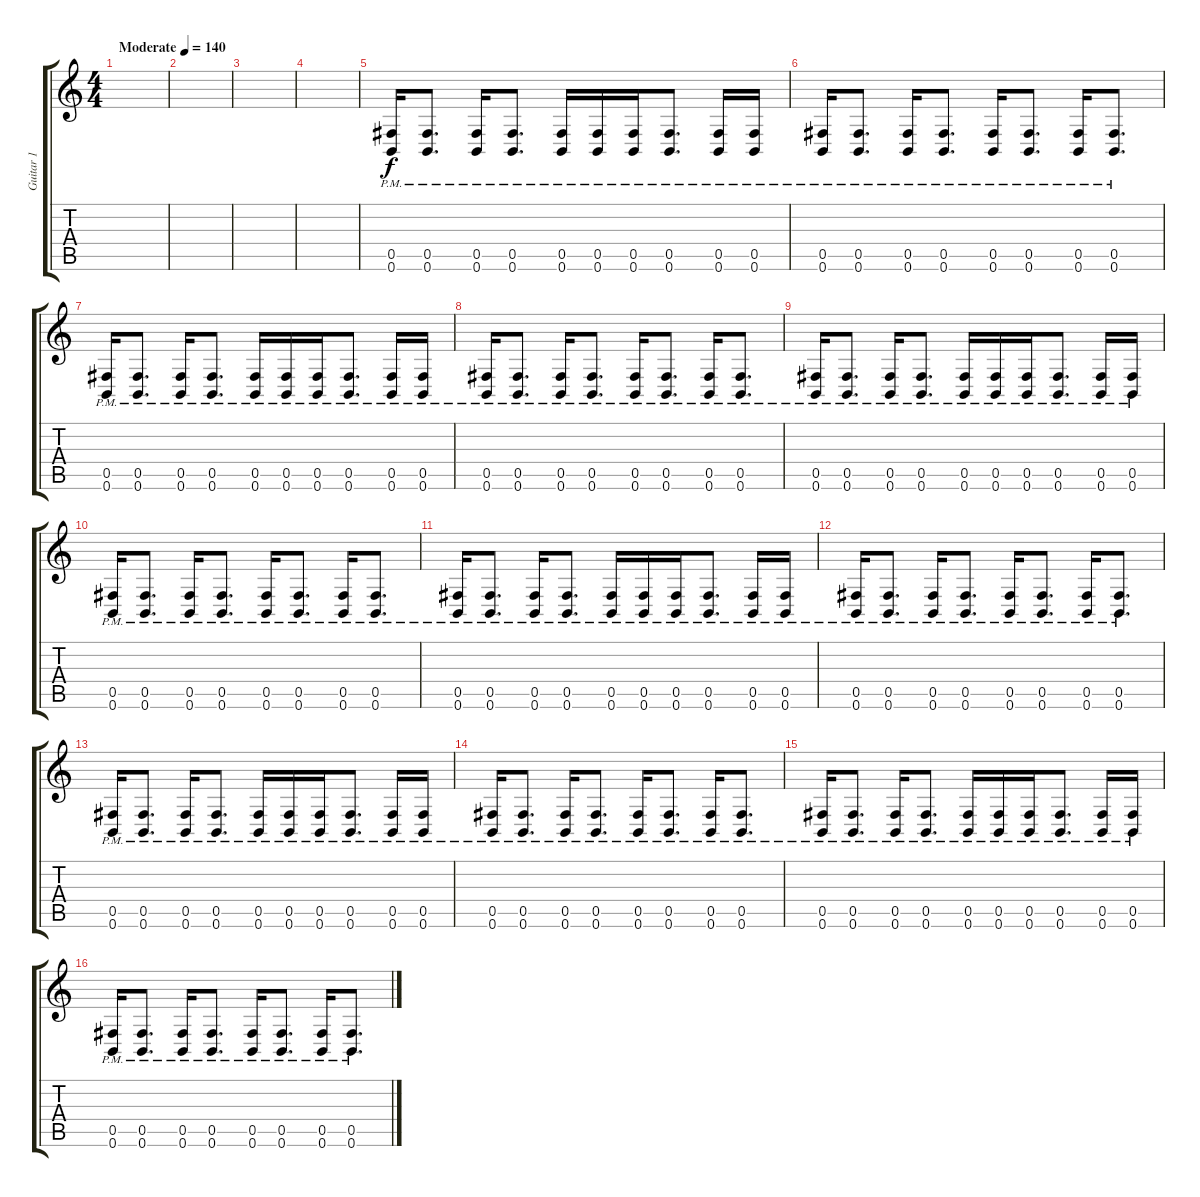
\track ("Guitar 1" "Guitar 1") {instrument distortionguitar}
\staff {score tabs}
\tuning (Db4 Ab3 E3 B2 Gb2 B1) {hide}
\ts (4 4)
\tempo (140 "Moderate")
\tempo 148
\tempo (140 "Moderate")
\clef g2
\ks c
|
|
|
|
(0.5{pm} 0.6{pm}).16 (0.5{pm} 0.6{pm}).8{d} (0.5{pm} 0.6{pm}).16 (0.5{pm} 0.6{pm}).8{d} (0.5{pm} 0.6).16 (0.5{pm} 0.6{pm}).16 (0.5{pm} 0.6{pm}).16 (0.5{pm} 0.6{pm}).8{d} (0.5{pm} 0.6{pm}).16 (0.5{pm} 0.6{pm}).16 |
(0.5{pm} 0.6{pm}).16 (0.5{pm} 0.6{pm}).8{d} (0.5{pm} 0.6{pm}).16 (0.5{pm} 0.6{pm}).8{d} (0.5{pm} 0.6{pm}).16 (0.5{pm} 0.6{pm}).8{d} (0.5{pm} 0.6{pm}).16 (0.5{pm} 0.6{pm}).8{d} |
(0.5{pm} 0.6{pm}).16 (0.5{pm} 0.6{pm}).8{d} (0.5{pm} 0.6{pm}).16 (0.5{pm} 0.6{pm}).8{d} (0.5{pm} 0.6).16 (0.5{pm} 0.6{pm}).16 (0.5{pm} 0.6{pm}).16 (0.5{pm} 0.6{pm}).8{d} (0.5{pm} 0.6{pm}).16 (0.5{pm} 0.6{pm}).16 |
(0.5{pm} 0.6{pm}).16 (0.5{pm} 0.6{pm}).8{d} (0.5{pm} 0.6{pm}).16 (0.5{pm} 0.6{pm}).8{d} (0.5{pm} 0.6{pm}).16 (0.5{pm} 0.6{pm}).8{d} (0.5{pm} 0.6{pm}).16 (0.5{pm} 0.6{pm}).8{d} |
(0.5{pm} 0.6{pm}).16 (0.5{pm} 0.6{pm}).8{d} (0.5{pm} 0.6{pm}).16 (0.5{pm} 0.6{pm}).8{d} (0.5{pm} 0.6).16 (0.5{pm} 0.6{pm}).16 (0.5{pm} 0.6{pm}).16 (0.5{pm} 0.6{pm}).8{d} (0.5{pm} 0.6{pm}).16 (0.5{pm} 0.6{pm}).16 |
(0.5{pm} 0.6{pm}).16 (0.5{pm} 0.6{pm}).8{d} (0.5{pm} 0.6{pm}).16 (0.5{pm} 0.6{pm}).8{d} (0.5{pm} 0.6{pm}).16 (0.5{pm} 0.6{pm}).8{d} (0.5{pm} 0.6{pm}).16 (0.5{pm} 0.6{pm}).8{d} |
(0.5{pm} 0.6{pm}).16 (0.5{pm} 0.6{pm}).8{d} (0.5{pm} 0.6{pm}).16 (0.5{pm} 0.6{pm}).8{d} (0.5{pm} 0.6).16 (0.5{pm} 0.6{pm}).16 (0.5{pm} 0.6{pm}).16 (0.5{pm} 0.6{pm}).8{d} (0.5{pm} 0.6{pm}).16 (0.5{pm} 0.6{pm}).16 |
(0.5{pm} 0.6{pm}).16 (0.5{pm} 0.6{pm}).8{d} (0.5{pm} 0.6{pm}).16 (0.5{pm} 0.6{pm}).8{d} (0.5{pm} 0.6{pm}).16 (0.5{pm} 0.6{pm}).8{d} (0.5{pm} 0.6{pm}).16 (0.5{pm} 0.6{pm}).8{d} |
(0.5{pm} 0.6{pm}).16 (0.5{pm} 0.6{pm}).8{d} (0.5{pm} 0.6{pm}).16 (0.5{pm} 0.6{pm}).8{d} (0.5{pm} 0.6).16 (0.5{pm} 0.6{pm}).16 (0.5{pm} 0.6{pm}).16 (0.5{pm} 0.6{pm}).8{d} (0.5{pm} 0.6{pm}).16 (0.5{pm} 0.6{pm}).16 |
(0.5{pm} 0.6{pm}).16 (0.5{pm} 0.6{pm}).8{d} (0.5{pm} 0.6{pm}).16 (0.5{pm} 0.6{pm}).8{d} (0.5{pm} 0.6{pm}).16 (0.5{pm} 0.6{pm}).8{d} (0.5{pm} 0.6{pm}).16 (0.5{pm} 0.6{pm}).8{d} |
(0.5{pm} 0.6{pm}).16 (0.5{pm} 0.6{pm}).8{d} (0.5{pm} 0.6{pm}).16 (0.5{pm} 0.6{pm}).8{d} (0.5{pm} 0.6).16 (0.5{pm} 0.6{pm}).16 (0.5{pm} 0.6{pm}).16 (0.5{pm} 0.6{pm}).8{d} (0.5{pm} 0.6{pm}).16 (0.5{pm} 0.6{pm}).16 |
(0.5{pm} 0.6{pm}).16 (0.5{pm} 0.6{pm}).8{d} (0.5{pm} 0.6{pm}).16 (0.5{pm} 0.6{pm}).8{d} (0.5{pm} 0.6{pm}).16 (0.5{pm} 0.6{pm}).8{d} (0.5{pm} 0.6{pm}).16 (0.5{pm} 0.6{pm}).8{d}
